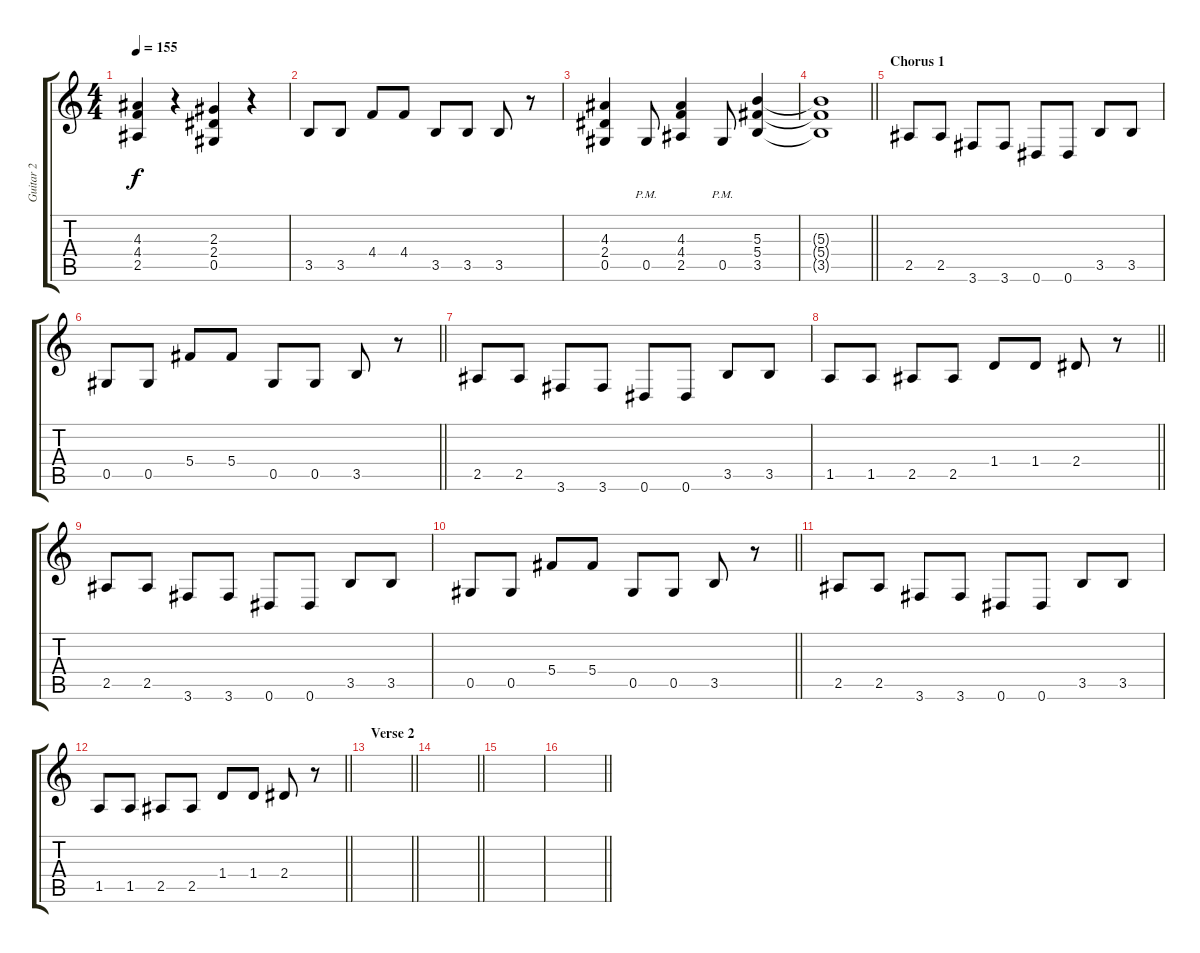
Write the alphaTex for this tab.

\track ("Guitar 2" "Guitar 2") {instrument distortionguitar}
\staff {score tabs}
\tuning (Eb4 Bb3 Gb3 Db3 Ab2 Eb2) {hide}
\ts (4 4)
\tempo 155
\clef g2
\ks c
(4.3 4.4 2.5).4{dy f} r.4 (2.3 2.4 0.5).4 r.4 |
3.5.8 3.5.8 4.4.8 4.4.8 3.5.8 3.5.8 3.5.8 r.8 |
(4.3 2.4 0.5).4 0.5{pm}.8 (4.3 4.4 2.5).4 0.5{pm}.8 (5.3 5.4 3.5).4 |
\barLineRight lightlight
(5.3{t} 5.4{t} 3.5{t}).1 |
\section ("" "Chorus 1")
2.5.8 2.5.8 3.6.8 3.6.8 0.6.8 0.6.8 3.5.8 3.5.8 |
\barLineRight lightlight
0.5.8 0.5.8 5.4.8 5.4.8 0.5.8 0.5.8 3.5.8 r.8 |
2.5.8 2.5.8 3.6.8 3.6.8 0.6.8 0.6.8 3.5.8 3.5.8 |
\barLineRight lightlight
1.5.8 1.5.8 2.5.8 2.5.8 1.4.8 1.4.8 2.4.8 r.8 |
2.5.8 2.5.8 3.6.8 3.6.8 0.6.8 0.6.8 3.5.8 3.5.8 |
\barLineRight lightlight
0.5.8 0.5.8 5.4.8 5.4.8 0.5.8 0.5.8 3.5.8 r.8 |
2.5.8 2.5.8 3.6.8 3.6.8 0.6.8 0.6.8 3.5.8 3.5.8 |
\barLineRight lightlight
1.5.8 1.5.8 2.5.8 2.5.8 1.4.8 1.4.8 2.4.8 r.8 |
\section ("" "Verse 2")
\barLineRight lightlight
|
\barLineRight lightlight
|
|
\barLineRight lightlight
